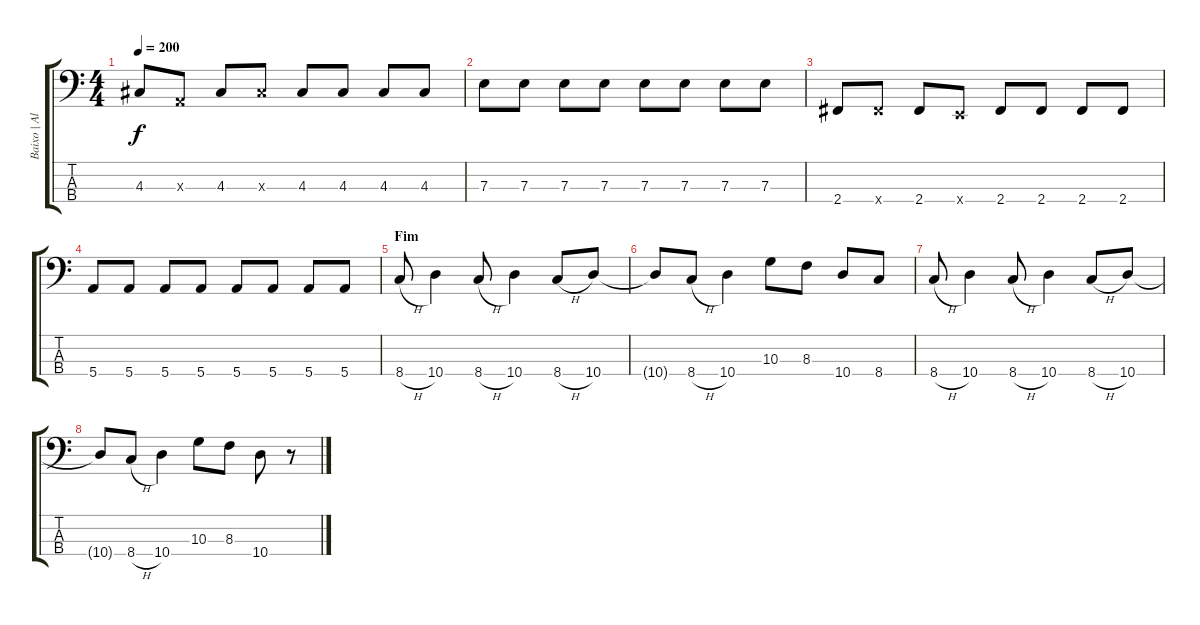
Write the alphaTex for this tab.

\track ("Baixo | Alyand" "Baixo | Al") {instrument electricbasspick}
\staff {score tabs}
\tuning (G2 D2 A1 E1) {hide}
\ts (4 4)
\tempo 200
\clef f4
\ks c
4.3.8{dy f} 0.3{x}.8 4.3.8 4.3{x}.8 4.3.8 4.3.8 4.3.8 4.3.8 |
7.3.8 7.3.8 7.3.8 7.3.8 7.3.8 7.3.8 7.3.8 7.3.8 |
2.4.8 2.4{x}.8 2.4.8 0.4{x}.8 2.4.8 2.4.8 2.4.8 2.4.8 |
5.4.8 5.4.8 5.4.8 5.4.8 5.4.8 5.4.8 5.4.8 5.4.8 |
\section ("" "Fim")
8.4{h}.8 10.4.4 8.4{h}.8 10.4.4 8.4{h}.8 10.4.8 |
10.4{t}.8 8.4{h}.8 10.4.4 10.3.8 8.3.8 10.4.8 8.4.8 |
8.4{h}.8 10.4.4 8.4{h}.8 10.4.4 8.4{h}.8 10.4.8 |
10.4{t}.8 8.4{h}.8 10.4.4 10.3.8 8.3.8 10.4.8 r.8
